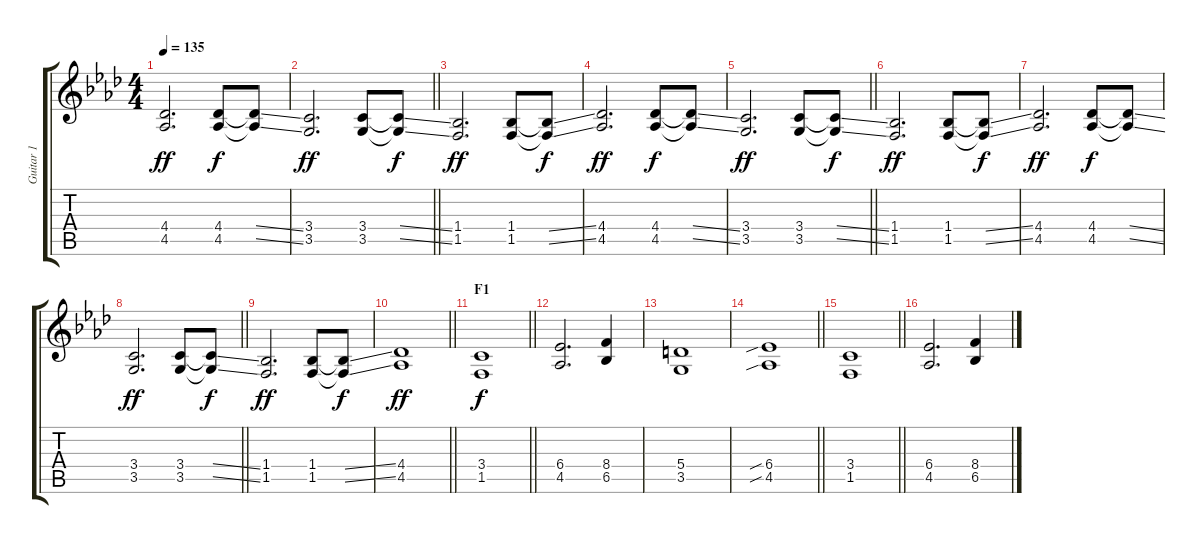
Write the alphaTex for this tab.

\track ("Guitar 1" "Guitar 1") {instrument overdrivenguitar}
\staff {score tabs}
\tuning (B3 Gb3 D3 A2 E2 B1) {hide}
\ts (4 4)
\tempo 135
\clef g2
\ks fminor
(4.4 4.5).2{d dy ff} (4.4 4.5).8{dy f} (4.4{ss t} 4.5{ss t}).8 |
\barLineRight lightlight
(3.4 3.5).2{d dy ff} (3.4 3.5).8 (3.4{ss t} 3.5{ss t}).8{dy f} |
\section ("" "")
(1.4 1.5).2{d dy ff} (1.4 1.5).8 (1.4{ss t} 1.5{ss t}).8{dy f} |
(4.4 4.5).2{d dy ff} (4.4 4.5).8{dy f} (4.4{ss t} 4.5{ss t}).8 |
\barLineRight lightlight
(3.4 3.5).2{d dy ff} (3.4 3.5).8 (3.4{ss t} 3.5{ss t}).8{dy f} |
\section ("" "")
(1.4 1.5).2{d dy ff} (1.4 1.5).8 (1.4{ss t} 1.5{ss t}).8{dy f} |
(4.4 4.5).2{d dy ff} (4.4 4.5).8{dy f} (4.4{ss t} 4.5{ss t}).8 |
\barLineRight lightlight
(3.4 3.5).2{d dy ff} (3.4 3.5).8 (3.4{ss t} 3.5{ss t}).8{dy f} |
\section ("" "")
(1.4 1.5).2{d dy ff} (1.4 1.5).8 (1.4{ss t} 1.5{ss t}).8{dy f} |
\barLineRight lightlight
(4.4 4.5).1{dy ff} |
\section ("" "F1")
\barLineRight lightlight
(3.4 1.5).1{dy f} |
(6.4 4.5).2{d} (8.4 6.5).4 |
(5.4 3.5).1 |
\barLineRight lightlight
(6.4{sib} 4.5{sib}).1 |
\barLineRight lightlight
(3.4 1.5).1 |
(6.4 4.5).2{d} (8.4 6.5).4
